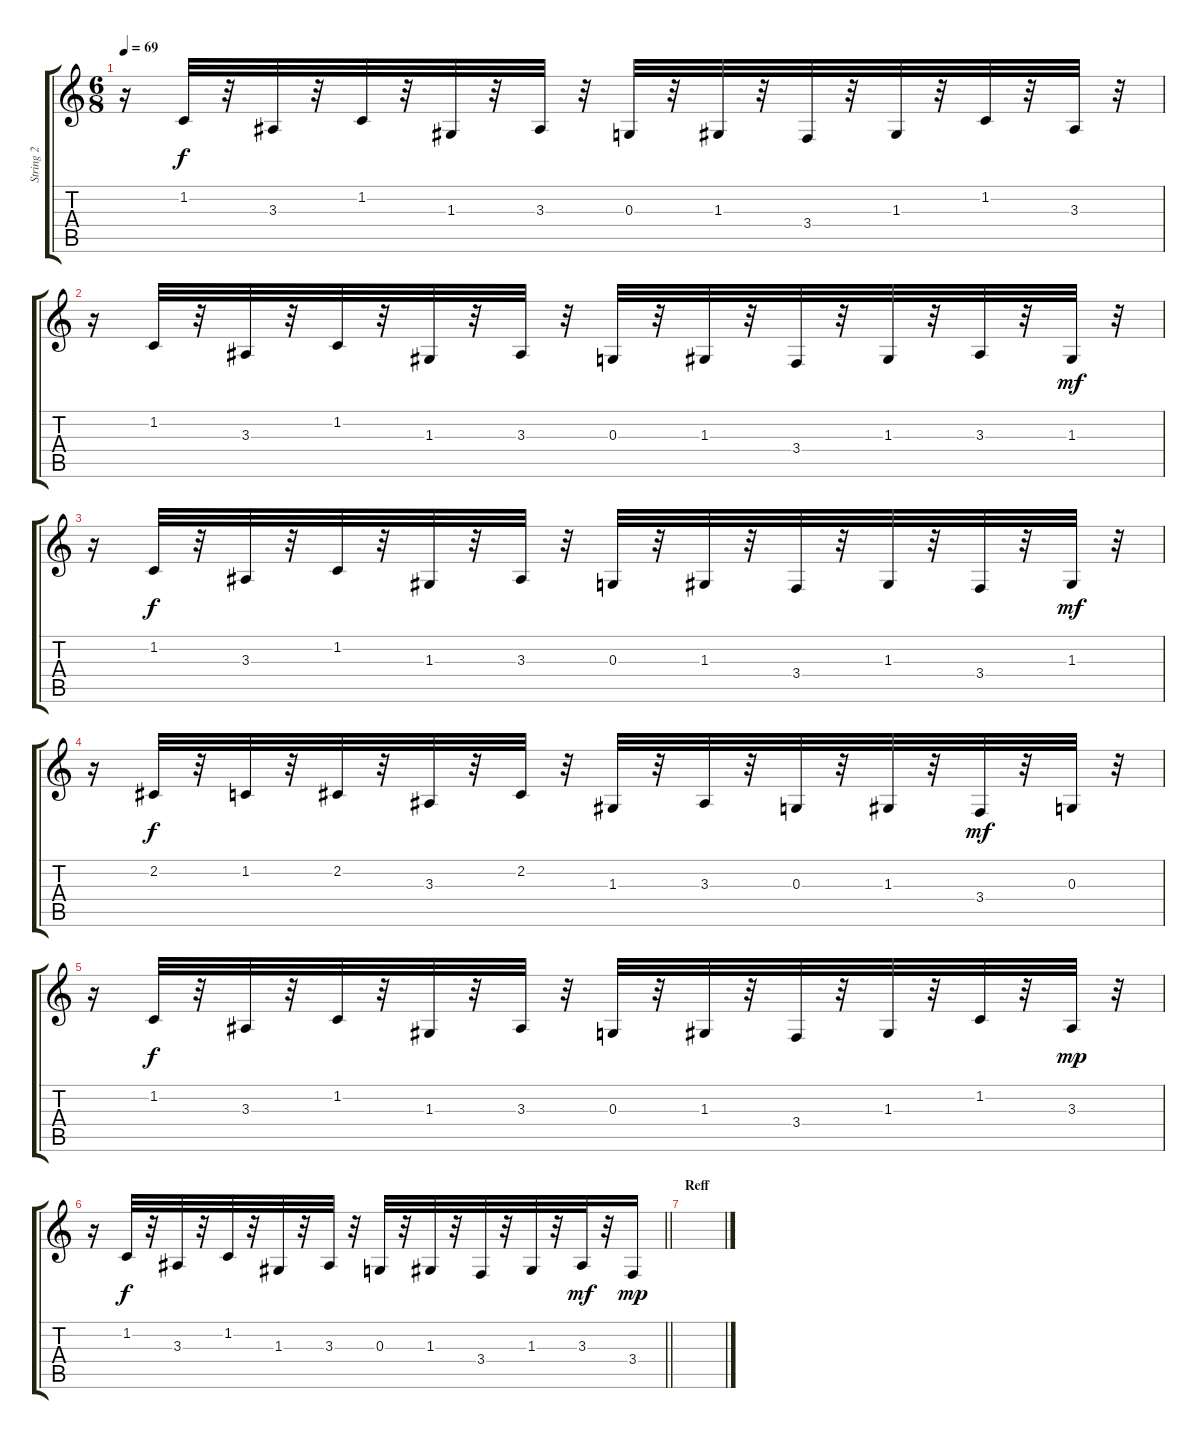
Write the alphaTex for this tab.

\track ("String 2" "String 2") {instrument stringensemble1}
\staff {score tabs}
\tuning (E4 B3 G3 D3 A2 E2) {hide}
\ts (6 8)
\tempo 69
\clef g2
\ks c
r.16{dy mf} 1.2.32{dy f} r.32 3.3.32 r.32 1.2.32 r.32 1.3.32 r.32 3.3.32 r.32 0.3.32 r.32 1.3.32 r.32 3.4.32 r.32 1.3.32 r.32 1.2.32 r.32 3.3.32 r.32 |
r.16 1.2.32 r.32 3.3.32 r.32 1.2.32 r.32 1.3.32 r.32 3.3.32 r.32 0.3.32 r.32 1.3.32 r.32 3.4.32 r.32 1.3.32 r.32 3.3.32 r.32 1.3.32{dy mf} r.32 |
r.16 1.2.32{dy f} r.32 3.3.32 r.32 1.2.32 r.32 1.3.32 r.32 3.3.32 r.32 0.3.32 r.32 1.3.32 r.32 3.4.32 r.32 1.3.32 r.32 3.4.32 r.32 1.3.32{dy mf} r.32 |
r.16 2.2.32{dy f} r.32 1.2.32 r.32 2.2.32 r.32 3.3.32 r.32 2.2.32 r.32 1.3.32 r.32 3.3.32 r.32 0.3.32 r.32 1.3.32 r.32 3.4.32{dy mf} r.32 0.3.32 r.32 |
r.16 1.2.32{dy f} r.32 3.3.32 r.32 1.2.32 r.32 1.3.32 r.32 3.3.32 r.32 0.3.32 r.32 1.3.32 r.32 3.4.32 r.32 1.3.32 r.32 1.2.32 r.32 3.3.32{dy mp} r.32 |
\barLineRight lightlight
r.16 1.2.32{dy f} r.32 3.3.32 r.32 1.2.32 r.32 1.3.32 r.32 3.3.32 r.32 0.3.32 r.32 1.3.32 r.32 3.4.32 r.32 1.3.32 r.32 3.3.32{dy mf} r.32 3.4.16{dy mp} |
\section ("" "Reff")
